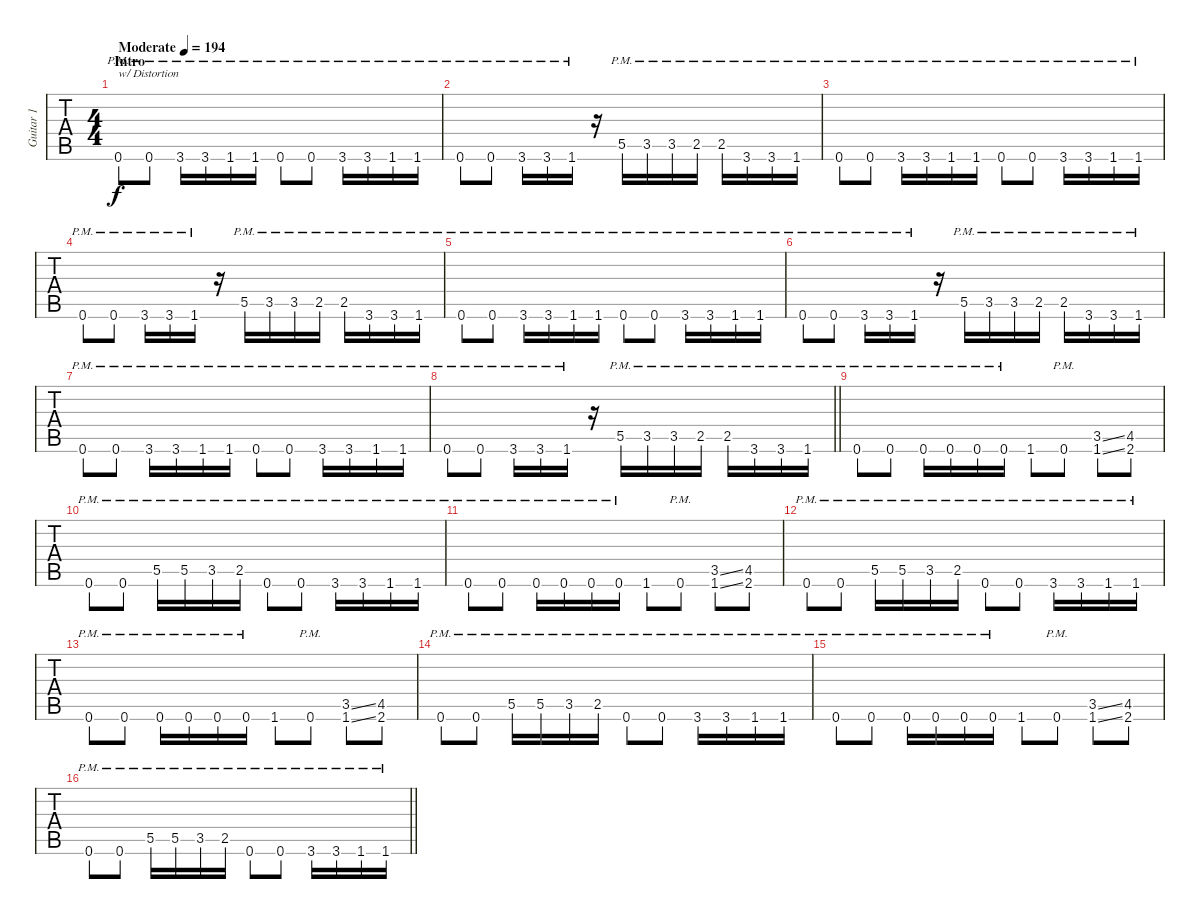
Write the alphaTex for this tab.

\track ("Guitar 1" "Guitar 1") {instrument distortionguitar}
\staff {tabs}
\tuning (B3 Gb3 D3 A2 E2 B1) {hide}
\ts (4 4)
\section ("" "Intro")
\tempo (194 "Moderate")
\clef g2
\ks c
0.6{pm}.8{txt "w/ Distortion" dy f instrument distortionguitar} 0.6{pm}.8 3.6{pm}.16 3.6{pm}.16 1.6{pm}.16 1.6{pm}.16 0.6{pm}.8 0.6{pm}.8 3.6{pm}.16 3.6{pm}.16 1.6{pm}.16 1.6{pm}.16 |
0.6{pm}.8 0.6{pm}.8 3.6{pm}.16 3.6{pm}.16 1.6{pm}.16 r.16 5.5{pm}.16 3.5{pm}.16 3.5{pm}.16 2.5{pm}.16 2.5{pm}.16 3.6{pm}.16 3.6{pm}.16 1.6{pm}.16 |
0.6{pm}.8 0.6{pm}.8 3.6{pm}.16 3.6{pm}.16 1.6{pm}.16 1.6{pm}.16 0.6{pm}.8 0.6{pm}.8 3.6{pm}.16 3.6{pm}.16 1.6{pm}.16 1.6{pm}.16 |
0.6{pm}.8 0.6{pm}.8 3.6{pm}.16 3.6{pm}.16 1.6{pm}.16 r.16 5.5{pm}.16 3.5{pm}.16 3.5{pm}.16 2.5{pm}.16 2.5{pm}.16 3.6{pm}.16 3.6{pm}.16 1.6{pm}.16 |
0.6{pm}.8 0.6{pm}.8 3.6{pm}.16 3.6{pm}.16 1.6{pm}.16 1.6{pm}.16 0.6{pm}.8 0.6{pm}.8 3.6{pm}.16 3.6{pm}.16 1.6{pm}.16 1.6{pm}.16 |
0.6{pm}.8 0.6{pm}.8 3.6{pm}.16 3.6{pm}.16 1.6{pm}.16 r.16 5.5{pm}.16 3.5{pm}.16 3.5{pm}.16 2.5{pm}.16 2.5{pm}.16 3.6{pm}.16 3.6{pm}.16 1.6{pm}.16 |
0.6{pm}.8 0.6{pm}.8 3.6{pm}.16 3.6{pm}.16 1.6{pm}.16 1.6{pm}.16 0.6{pm}.8 0.6{pm}.8 3.6{pm}.16 3.6{pm}.16 1.6{pm}.16 1.6{pm}.16 |
\barLineRight lightlight
0.6{pm}.8 0.6{pm}.8 3.6{pm}.16 3.6{pm}.16 1.6{pm}.16 r.16 5.5{pm}.16 3.5{pm}.16 3.5{pm}.16 2.5{pm}.16 2.5{pm}.16 3.6{pm}.16 3.6{pm}.16 1.6{pm}.16 |
0.6{pm}.8 0.6{pm}.8 0.6{pm}.16 0.6{pm}.16 0.6{pm}.16 0.6{pm}.16 1.6.8 0.6{pm}.8 (3.5{ss} 1.6{ss}).8 (4.5 2.6).8 |
0.6{pm}.8 0.6{pm}.8 5.5{pm}.16 5.5{pm}.16 3.5{pm}.16 2.5{pm}.16 0.6{pm}.8 0.6{pm}.8 3.6{pm}.16 3.6{pm}.16 1.6{pm}.16 1.6{pm}.16 |
0.6{pm}.8 0.6{pm}.8 0.6{pm}.16 0.6{pm}.16 0.6{pm}.16 0.6{pm}.16 1.6.8 0.6{pm}.8 (3.5{ss} 1.6{ss}).8 (4.5 2.6).8 |
0.6{pm}.8 0.6{pm}.8 5.5{pm}.16 5.5{pm}.16 3.5{pm}.16 2.5{pm}.16 0.6{pm}.8 0.6{pm}.8 3.6{pm}.16 3.6{pm}.16 1.6{pm}.16 1.6{pm}.16 |
0.6{pm}.8 0.6{pm}.8 0.6{pm}.16 0.6{pm}.16 0.6{pm}.16 0.6{pm}.16 1.6.8 0.6{pm}.8 (3.5{ss} 1.6{ss}).8 (4.5 2.6).8 |
0.6{pm}.8 0.6{pm}.8 5.5{pm}.16 5.5{pm}.16 3.5{pm}.16 2.5{pm}.16 0.6{pm}.8 0.6{pm}.8 3.6{pm}.16 3.6{pm}.16 1.6{pm}.16 1.6{pm}.16 |
0.6{pm}.8 0.6{pm}.8 0.6{pm}.16 0.6{pm}.16 0.6{pm}.16 0.6{pm}.16 1.6.8 0.6{pm}.8 (3.5{ss} 1.6{ss}).8 (4.5 2.6).8 |
\barLineRight lightlight
0.6{pm}.8 0.6{pm}.8 5.5{pm}.16 5.5{pm}.16 3.5{pm}.16 2.5{pm}.16 0.6{pm}.8 0.6{pm}.8 3.6{pm}.16 3.6{pm}.16 1.6{pm}.16 1.6{pm}.16
